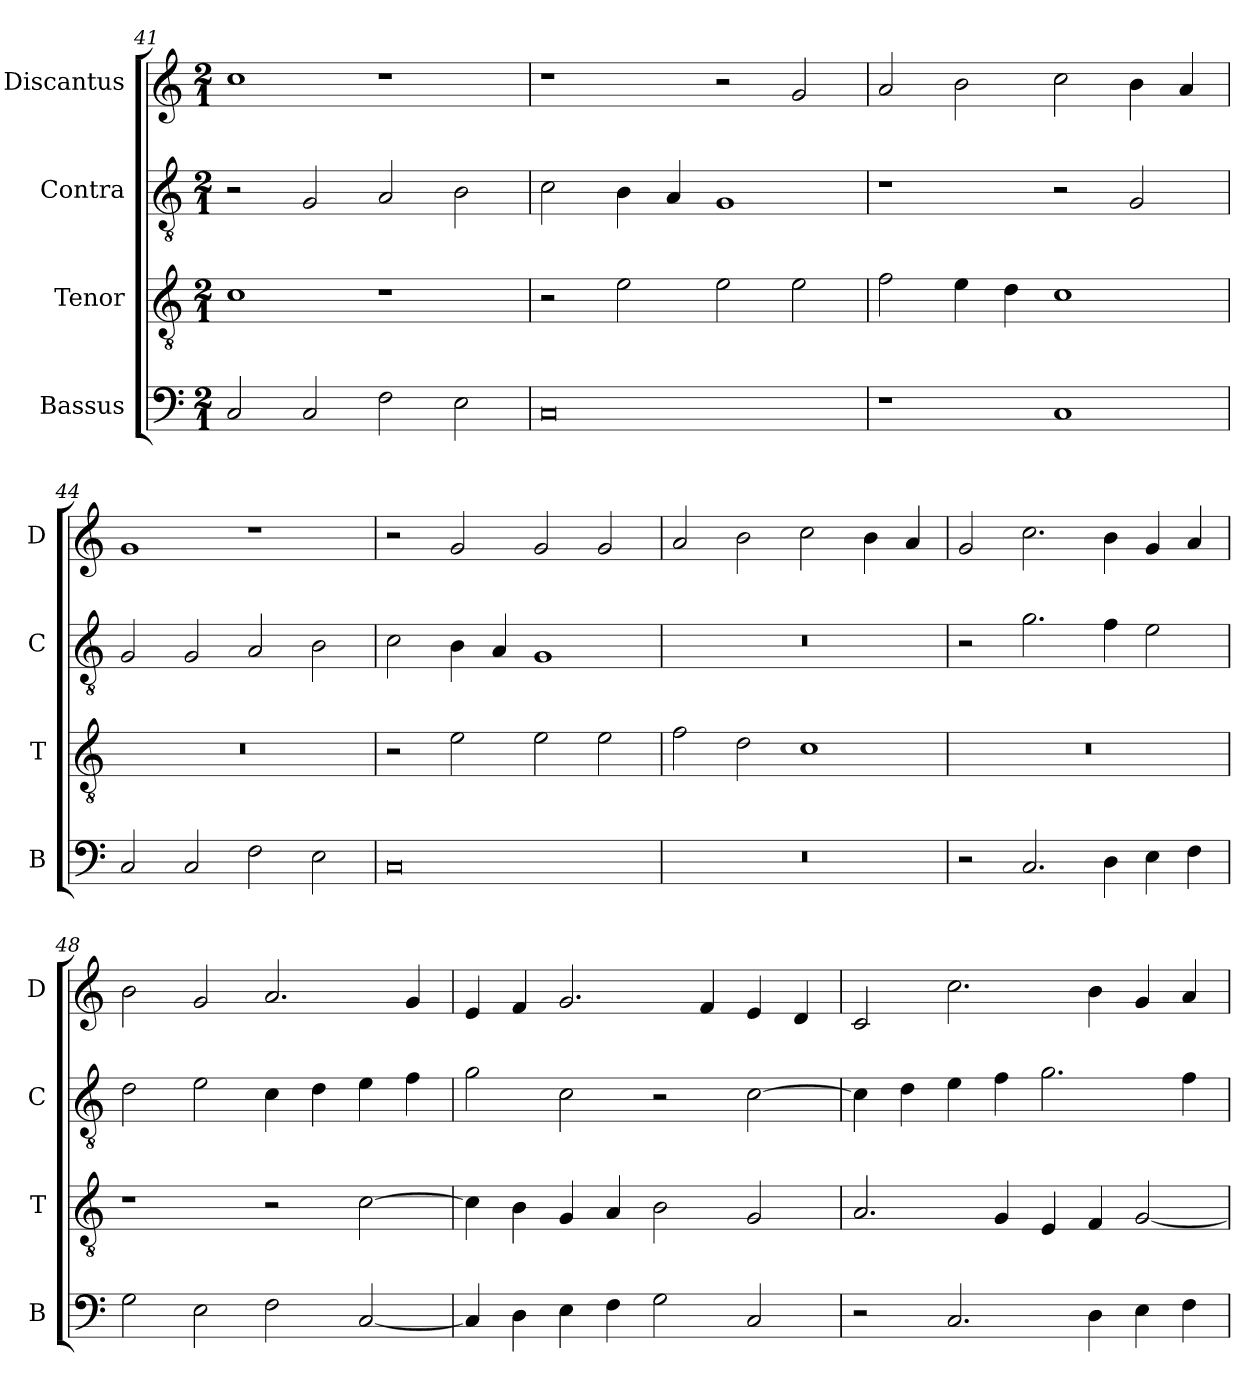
**kern	**kern	**kern	**kern
*part4	*part3	*part2	*part1
*staff4	*staff3	*staff2	*staff1
*I"Bassus	*I"Tenor	*I"Contra	*I"Discantus
*I'B	*I'T	*I'C	*I'D
*clefF4	*clefGv2	*clefGv2	*clefG2
*k[]	*k[]	*k[]	*k[]
*M2/1	*M2/1	*M2/1	*M2/1
=41	=41	=41	=41
2C/	1c	2r	1cc
2C/	.	2G/	.
2F\	1r	2A/	1r
2E\	.	2B\	.
=42	=42	=42	=42
0C	2r	2c\	1r
.	2e\	4B\	.
.	.	4A/	.
.	2e\	1G	2r
.	2e\	.	2g/
=43	=43	=43	=43
1r	2f\	1r	2a/
.	4e\	.	2b\
.	4d\	.	.
1C	1c	2r	2cc\
.	.	2G/	4b\
.	.	.	4a/
=44	=44	=44	=44
2C/	0r	2G/	1g
2C/	.	2G/	.
2F\	.	2A/	1r
2E\	.	2B\	.
=45	=45	=45	=45
0C	2r	2c\	2r
.	2e\	4B\	2g/
.	.	4A/	.
.	2e\	1G	2g/
.	2e\	.	2g/
=46	=46	=46	=46
0r	2f\	0r	2a/
.	2d\	.	2b\
.	1c	.	2cc\
.	.	.	4b\
.	.	.	4a/
=47	=47	=47	=47
2r	0r	2r	2g/
2.C/	.	2.g\	2.cc\
4D\	.	4f\	4b\
4E\	.	2e\	4g/
4F\	.	.	4a/
=48	=48	=48	=48
2G\	1r	2d\	2b\
2E\	.	2e\	2g/
2F\	2r	4c\	2.a/
.	.	4d\	.
[2C/	[2c\	4e\	.
.	.	4f\	4g/
=49	=49	=49	=49
4C/]	4c\]	2g\	4e/
4D\	4B\	.	4f/
4E\	4G/	2c\	2.g/
4F\	4A/	.	.
2G\	2B\	2r	.
.	.	.	4f/
2C/	2G/	[2c\	4e/
.	.	.	4d/
=50	=50	=50	=50
2r	2.A/	4c\]	2c/
.	.	4d\	.
2.C/	.	4e\	2.cc\
.	4G/	4f\	.
.	4E/	2.g\	.
4D\	4F/	.	4b\
4E\	[2G/	.	4g/
4F\	.	4f\	4a/
=	=	=	=
*-	*-	*-	*-
